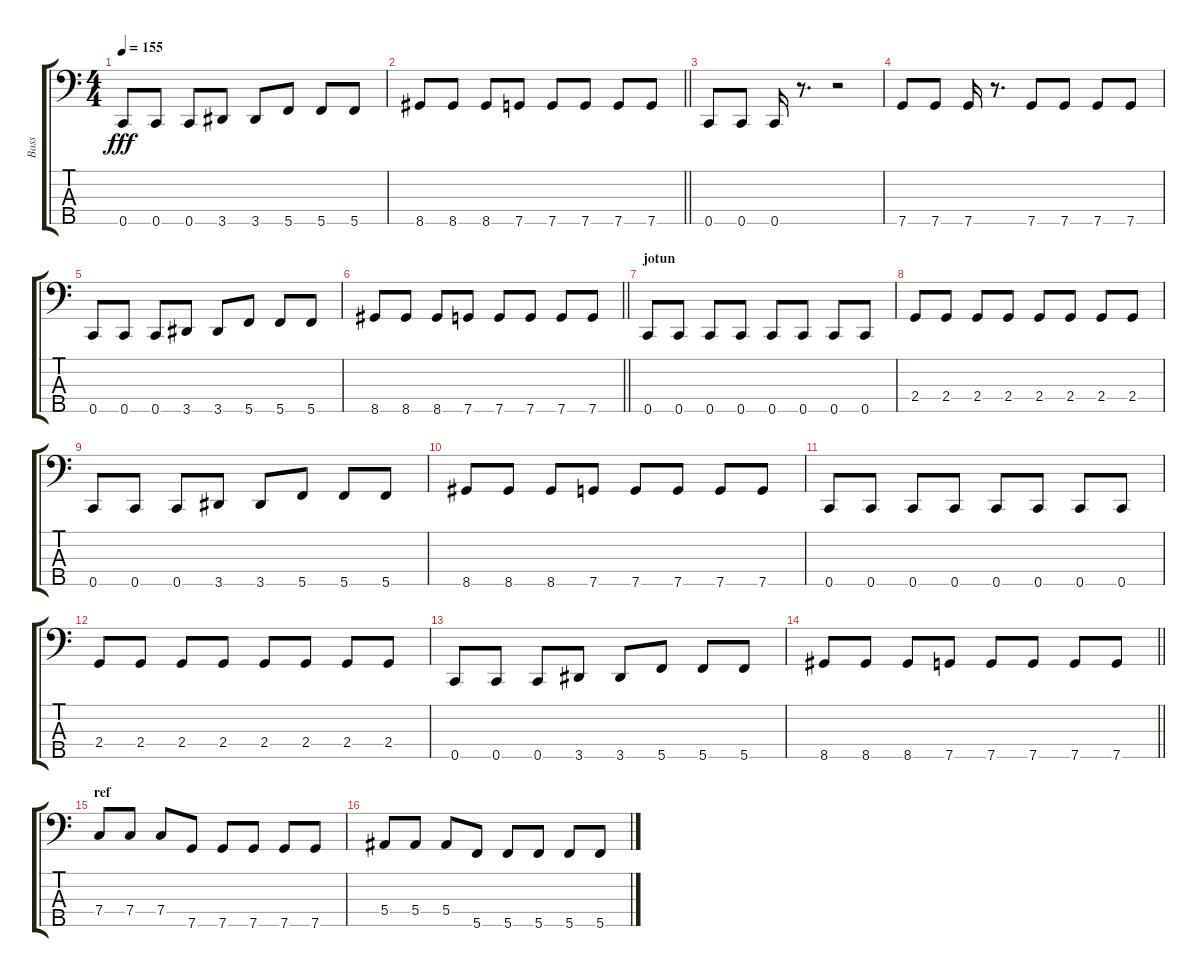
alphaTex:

\track ("Bass" "Bass") {instrument electricbassfinger}
\staff {score tabs}
\tuning (Ab2 Eb2 Bb1 F1 C1) {hide}
\ts (4 4)
\tempo 155
\clef f4
\ks c
0.5.8{dy fff} 0.5.8 0.5.8 3.5.8 3.5.8 5.5.8 5.5.8 5.5.8 |
\barLineRight lightlight
8.5.8 8.5.8 8.5.8 7.5.8 7.5.8 7.5.8 7.5.8 7.5.8 |
0.5.8 0.5.8 0.5.16 r.8{d} r.2 |
7.5.8 7.5.8 7.5.16 r.8{d} 7.5.8 7.5.8 7.5.8 7.5.8 |
0.5.8 0.5.8 0.5.8 3.5.8 3.5.8 5.5.8 5.5.8 5.5.8 |
\barLineRight lightlight
8.5.8 8.5.8 8.5.8 7.5.8 7.5.8 7.5.8 7.5.8 7.5.8 |
\section ("" "jotun")
0.5.8 0.5.8 0.5.8 0.5.8 0.5.8 0.5.8 0.5.8 0.5.8 |
2.4.8 2.4.8 2.4.8 2.4.8 2.4.8 2.4.8 2.4.8 2.4.8 |
0.5.8 0.5.8 0.5.8 3.5.8 3.5.8 5.5.8 5.5.8 5.5.8 |
8.5.8 8.5.8 8.5.8 7.5.8 7.5.8 7.5.8 7.5.8 7.5.8 |
0.5.8 0.5.8 0.5.8 0.5.8 0.5.8 0.5.8 0.5.8 0.5.8 |
2.4.8 2.4.8 2.4.8 2.4.8 2.4.8 2.4.8 2.4.8 2.4.8 |
0.5.8 0.5.8 0.5.8 3.5.8 3.5.8 5.5.8 5.5.8 5.5.8 |
\barLineRight lightlight
8.5.8 8.5.8 8.5.8 7.5.8 7.5.8 7.5.8 7.5.8 7.5.8 |
\section ("" "ref")
7.4.8 7.4.8 7.4.8 7.5.8 7.5.8 7.5.8 7.5.8 7.5.8 |
5.4.8 5.4.8 5.4.8 5.5.8 5.5.8 5.5.8 5.5.8 5.5.8
